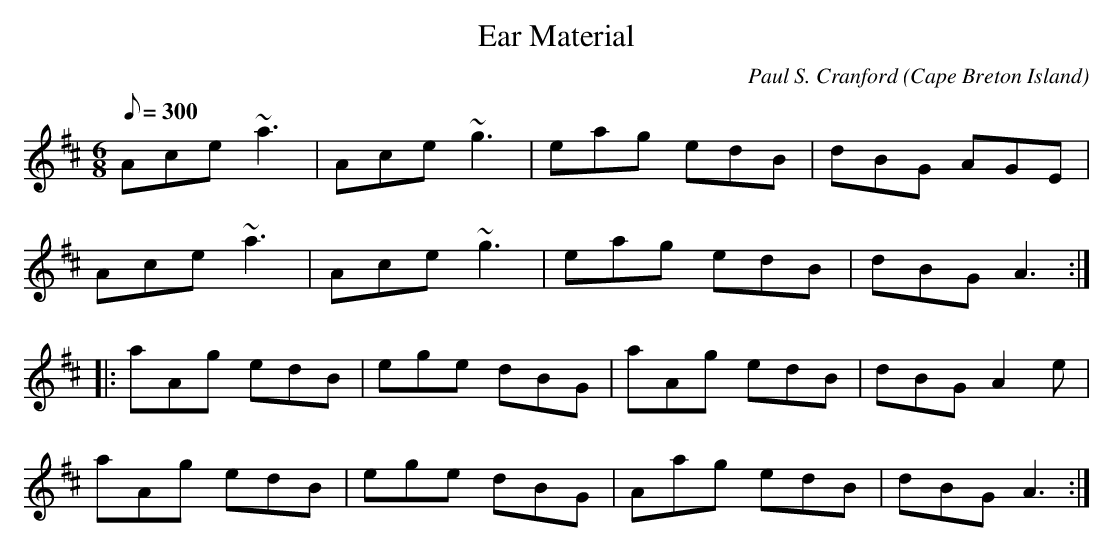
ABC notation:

X:1
T:Ear Material
C:Paul S. Cranford
O:Cape Breton Island
L:1/8
Q:300
M:6/8
K:Amix
Ace ~a3|Ace ~g3|eag edB|dBG AGE|
Ace ~a3|Ace ~g3|eag edB|dBG A3:|
|:aAg edB|ege dBG|aAg edB|dBG A2 e|
aAg edB|ege dBG|Aag edB|dBG A3:|
